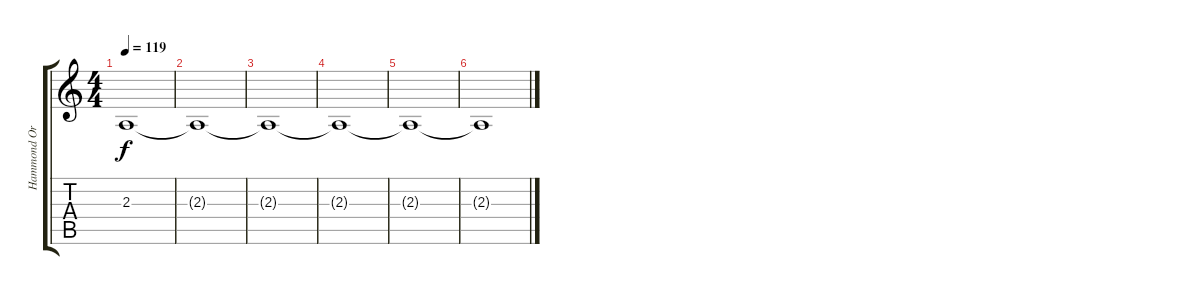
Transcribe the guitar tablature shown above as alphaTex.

\track ("Hammond Organ (Mal Evans)" "Hammond Or") {instrument drawbarorgan}
\staff {score tabs}
\tuning (E4 B3 G3 D3 A2 E2) {hide}
\ts (4 4)
\tempo 119
\clef g2
\ks c
2.3{t}.1{dy f} |
2.3{t}.1 |
2.3{t}.1 |
2.3{t}.1 |
2.3{t}.1 |
2.3{t}.1
